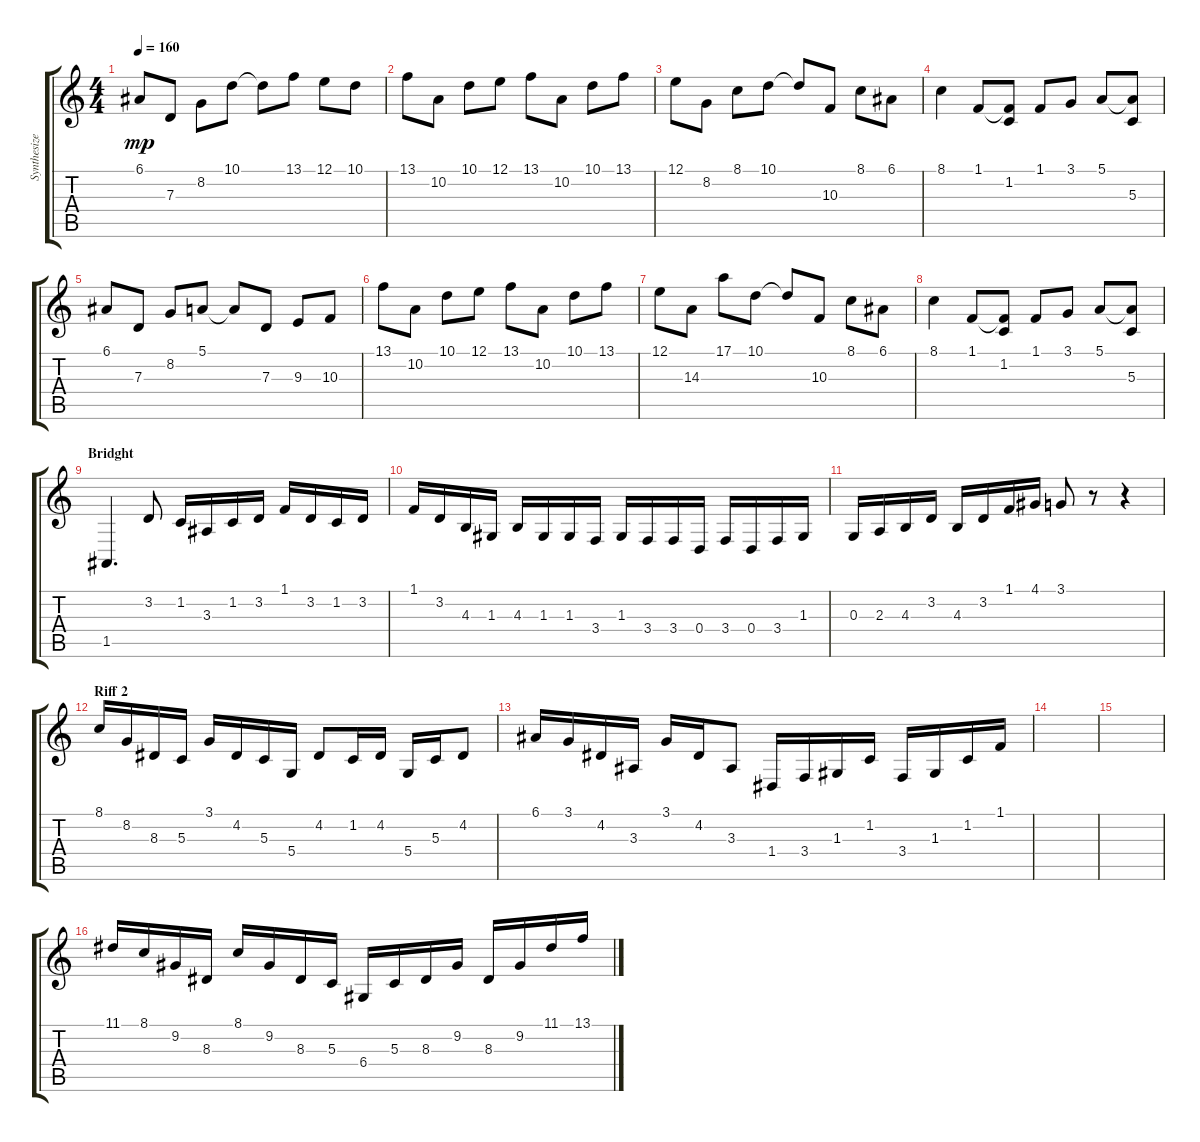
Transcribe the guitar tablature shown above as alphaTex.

\track ("Synthesizer" "Synthesize") {instrument pad8sweep}
\staff {score tabs}
\tuning (E4 B3 G3 D3 A2 E2) {hide}
\ts (4 4)
\tempo 160
\clef g2
\ks c
6.1.8{dy mp} 7.3.8 8.2.8 10.1.8 10.1{t}.8 13.1.8 12.1.8 10.1.8 |
13.1.8 10.2.8 10.1.8 12.1.8 13.1.8 10.2.8 10.1.8 13.1.8 |
12.1.8 8.2.8 8.1.8 10.1.8 10.1{t}.8 10.3.8 8.1.8 6.1.8 |
8.1.4 1.1.8 (1.1{t} 1.2).8 1.1.8 3.1.8 5.1.8 (5.1{t} 5.3).8 |
6.1.8 7.3.8 8.2.8 5.1.8 5.1{t}.8 7.3.8 9.3.8 10.3.8 |
13.1.8 10.2.8 10.1.8 12.1.8 13.1.8 10.2.8 10.1.8 13.1.8 |
12.1.8 14.3.8 17.1.8 10.1.8 10.1{t}.8 10.3.8 8.1.8 6.1.8 |
8.1.4 1.1.8 (1.1{t} 1.2).8 1.1.8 3.1.8 5.1.8 (5.1{t} 5.3).8 |
\section ("" "Bridght")
1.5.4{d} 3.2.8 1.2.16 3.3.16 1.2.16 3.2.16 1.1.16 3.2.16 1.2.16 3.2.16 |
1.1.16 3.2.16 4.3.16 1.3.16 4.3.16 1.3.16 1.3.16 3.4.16 1.3.16 3.4.16 3.4.16 0.4.16 3.4.16 0.4.16 3.4.16 1.3.16 |
0.3.16 2.3.16 4.3.16 3.2.16 4.3.16 3.2.16 1.1.16 4.1.16 3.1.8 r.8 r.4 |
\section ("" "Riff 2")
8.1.16 8.2.16 8.3.16 5.3.16 3.1.16 4.2.16 5.3.16 5.4.16 4.2.8 1.2.16 4.2.16 5.4.16 5.3.16 4.2.8 |
6.1.16 3.1.16 4.2.16 3.3.16 3.1.16 4.2.16 3.3.8 1.4.16 3.4.16 1.3.16 1.2.16 3.4.16 1.3.16 1.2.16 1.1.16 |
|
|
11.1.16 8.1.16 9.2.16 8.3.16 8.1.16 9.2.16 8.3.16 5.3.16 6.4.16 5.3.16 8.3.16 9.2.16 8.3.16 9.2.16 11.1.16 13.1.16
